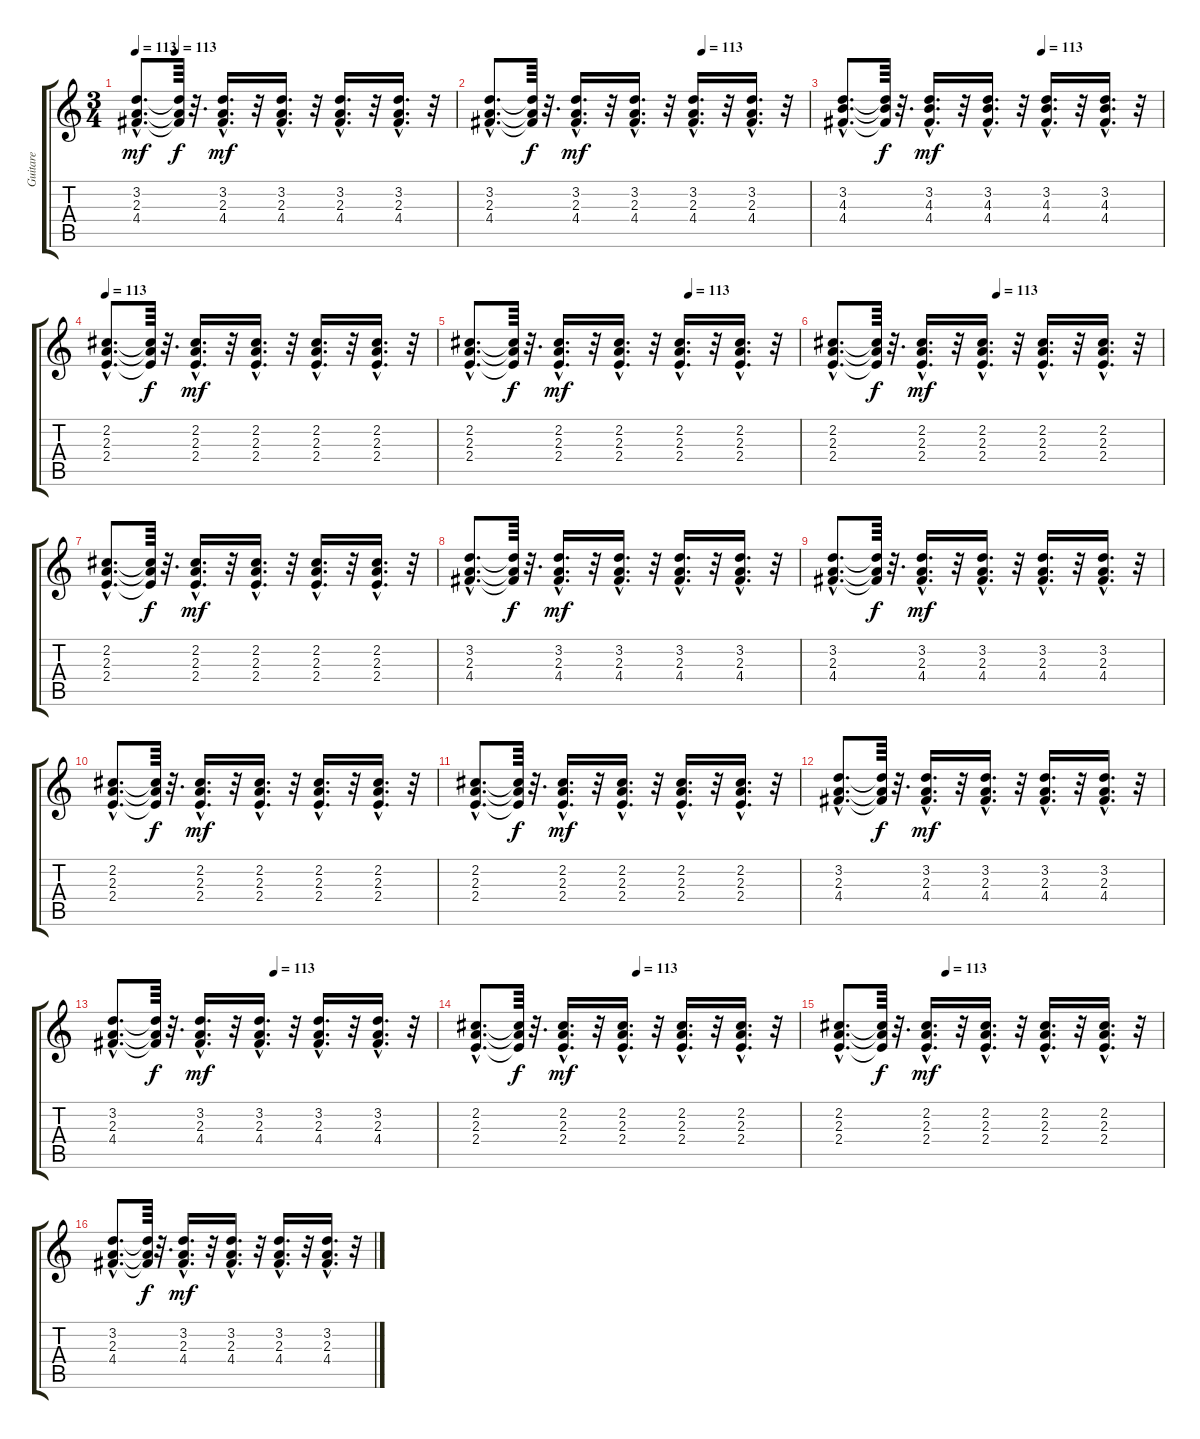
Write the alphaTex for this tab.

\track ("Guitare" "Guitare") {instrument acousticguitarnylon}
\staff {score tabs}
\tuning (E4 B3 G3 D3 A2 E2) {hide}
\ts (3 4)
\tempo 113
\tempo (113 0.125)
\clef g2
\ks c
(3.2{hac} 2.3{hac} 4.4{hac}).8{d dy mf} (3.2{t} 2.3{t} 4.4{t}).64{dy f} r.32{d} (3.2{hac} 2.3{hac} 4.4{hac}).16{d dy mf} r.32 (3.2{hac} 2.3{hac} 4.4{hac}).16{d} r.32 (3.2{hac} 2.3{hac} 4.4{hac}).16{d} r.32 (3.2{hac} 2.3{hac} 4.4{hac}).16{d} r.32 |
\tempo (113 0.6666666666666666)
(3.2{hac} 2.3{hac} 4.4{hac}).8{d} (3.2{t} 2.3{t} 4.4{t}).64{dy f} r.32{d} (3.2{hac} 2.3{hac} 4.4{hac}).16{d dy mf} r.32 (3.2{hac} 2.3{hac} 4.4{hac}).16{d} r.32 (3.2{hac} 2.3{hac} 4.4{hac}).16{d} r.32 (3.2{hac} 2.3{hac} 4.4{hac}).16{d} r.32 |
\tempo (113 0.625)
(3.2{hac} 4.3{hac} 4.4{hac}).8{d} (3.2{t} 4.3{t} 4.4{t}).64{dy f} r.32{d} (3.2{hac} 4.3{hac} 4.4{hac}).16{d dy mf} r.32 (3.2{hac} 4.3{hac} 4.4{hac}).16{d} r.32 (3.2{hac} 4.3{hac} 4.4{hac}).16{d} r.32 (3.2{hac} 4.3{hac} 4.4{hac}).16{d} r.32 |
\tempo 113
(2.2{hac} 2.3{hac} 2.4{hac}).8{d} (2.2{t} 2.3{t} 2.4{t}).64{dy f} r.32{d} (2.2{hac} 2.3{hac} 2.4{hac}).16{d dy mf} r.32 (2.2{hac} 2.3{hac} 2.4{hac}).16{d} r.32 (2.2{hac} 2.3{hac} 2.4{hac}).16{d} r.32 (2.2{hac} 2.3{hac} 2.4{hac}).16{d} r.32 |
\tempo (113 0.6666666666666666)
(2.2{hac} 2.3{hac} 2.4{hac}).8{d} (2.2{t} 2.3{t} 2.4{t}).64{dy f} r.32{d} (2.2{hac} 2.3{hac} 2.4{hac}).16{d dy mf} r.32 (2.2{hac} 2.3{hac} 2.4{hac}).16{d} r.32 (2.2{hac} 2.3{hac} 2.4{hac}).16{d} r.32 (2.2{hac} 2.3{hac} 2.4{hac}).16{d} r.32 |
\tempo (113 0.5)
(2.2{hac} 2.3{hac} 2.4{hac}).8{d} (2.2{t} 2.3{t} 2.4{t}).64{dy f} r.32{d} (2.2{hac} 2.3{hac} 2.4{hac}).16{d dy mf} r.32 (2.2{hac} 2.3{hac} 2.4{hac}).16{d} r.32 (2.2{hac} 2.3{hac} 2.4{hac}).16{d} r.32 (2.2{hac} 2.3{hac} 2.4{hac}).16{d} r.32 |
(2.2{hac} 2.3{hac} 2.4{hac}).8{d} (2.2{t} 2.3{t} 2.4{t}).64{dy f} r.32{d} (2.2{hac} 2.3{hac} 2.4{hac}).16{d dy mf} r.32 (2.2{hac} 2.3{hac} 2.4{hac}).16{d} r.32 (2.2{hac} 2.3{hac} 2.4{hac}).16{d} r.32 (2.2{hac} 2.3{hac} 2.4{hac}).16{d} r.32 |
(3.2{hac} 2.3{hac} 4.4{hac}).8{d} (3.2{t} 2.3{t} 4.4{t}).64{dy f} r.32{d} (3.2{hac} 2.3{hac} 4.4{hac}).16{d dy mf} r.32 (3.2{hac} 2.3{hac} 4.4{hac}).16{d} r.32 (3.2{hac} 2.3{hac} 4.4{hac}).16{d} r.32 (3.2{hac} 2.3{hac} 4.4{hac}).16{d} r.32 |
(3.2{hac} 2.3{hac} 4.4{hac}).8{d} (3.2{t} 2.3{t} 4.4{t}).64{dy f} r.32{d} (3.2{hac} 2.3{hac} 4.4{hac}).16{d dy mf} r.32 (3.2{hac} 2.3{hac} 4.4{hac}).16{d} r.32 (3.2{hac} 2.3{hac} 4.4{hac}).16{d} r.32 (3.2{hac} 2.3{hac} 4.4{hac}).16{d} r.32 |
(2.2{hac} 2.3{hac} 2.4{hac}).8{d} (2.2{t} 2.3{t} 2.4{t}).64{dy f} r.32{d} (2.2{hac} 2.3{hac} 2.4{hac}).16{d dy mf} r.32 (2.2{hac} 2.3{hac} 2.4{hac}).16{d} r.32 (2.2{hac} 2.3{hac} 2.4{hac}).16{d} r.32 (2.2{hac} 2.3{hac} 2.4{hac}).16{d} r.32 |
(2.2{hac} 2.3{hac} 2.4{hac}).8{d} (2.2{t} 2.3{t} 2.4{t}).64{dy f} r.32{d} (2.2{hac} 2.3{hac} 2.4{hac}).16{d dy mf} r.32 (2.2{hac} 2.3{hac} 2.4{hac}).16{d} r.32 (2.2{hac} 2.3{hac} 2.4{hac}).16{d} r.32 (2.2{hac} 2.3{hac} 2.4{hac}).16{d} r.32 |
(3.2{hac} 2.3{hac} 4.4{hac}).8{d} (3.2{t} 2.3{t} 4.4{t}).64{dy f} r.32{d} (3.2{hac} 2.3{hac} 4.4{hac}).16{d dy mf} r.32 (3.2{hac} 2.3{hac} 4.4{hac}).16{d} r.32 (3.2{hac} 2.3{hac} 4.4{hac}).16{d} r.32 (3.2{hac} 2.3{hac} 4.4{hac}).16{d} r.32 |
\tempo (113 0.5)
(3.2{hac} 2.3{hac} 4.4{hac}).8{d} (3.2{t} 2.3{t} 4.4{t}).64{dy f} r.32{d} (3.2{hac} 2.3{hac} 4.4{hac}).16{d dy mf} r.32 (3.2{hac} 2.3{hac} 4.4{hac}).16{d} r.32 (3.2{hac} 2.3{hac} 4.4{hac}).16{d} r.32 (3.2{hac} 2.3{hac} 4.4{hac}).16{d} r.32 |
\tempo (113 0.5)
(2.2{hac} 2.3{hac} 2.4{hac}).8{d} (2.2{t} 2.3{t} 2.4{t}).64{dy f} r.32{d} (2.2{hac} 2.3{hac} 2.4{hac}).16{d dy mf} r.32 (2.2{hac} 2.3{hac} 2.4{hac}).16{d} r.32 (2.2{hac} 2.3{hac} 2.4{hac}).16{d} r.32 (2.2{hac} 2.3{hac} 2.4{hac}).16{d} r.32 |
\tempo (113 0.3333333333333333)
(2.2{hac} 2.3{hac} 2.4{hac}).8{d} (2.2{t} 2.3{t} 2.4{t}).64{dy f} r.32{d} (2.2{hac} 2.3{hac} 2.4{hac}).16{d dy mf} r.32 (2.2{hac} 2.3{hac} 2.4{hac}).16{d} r.32 (2.2{hac} 2.3{hac} 2.4{hac}).16{d} r.32 (2.2{hac} 2.3{hac} 2.4{hac}).16{d} r.32 |
(3.2{hac} 2.3{hac} 4.4{hac}).8{d} (3.2{t} 2.3{t} 4.4{t}).64{dy f} r.32{d} (3.2{hac} 2.3{hac} 4.4{hac}).16{d dy mf} r.32 (3.2{hac} 2.3{hac} 4.4{hac}).16{d} r.32 (3.2{hac} 2.3{hac} 4.4{hac}).16{d} r.32 (3.2{hac} 2.3{hac} 4.4{hac}).16{d} r.32
